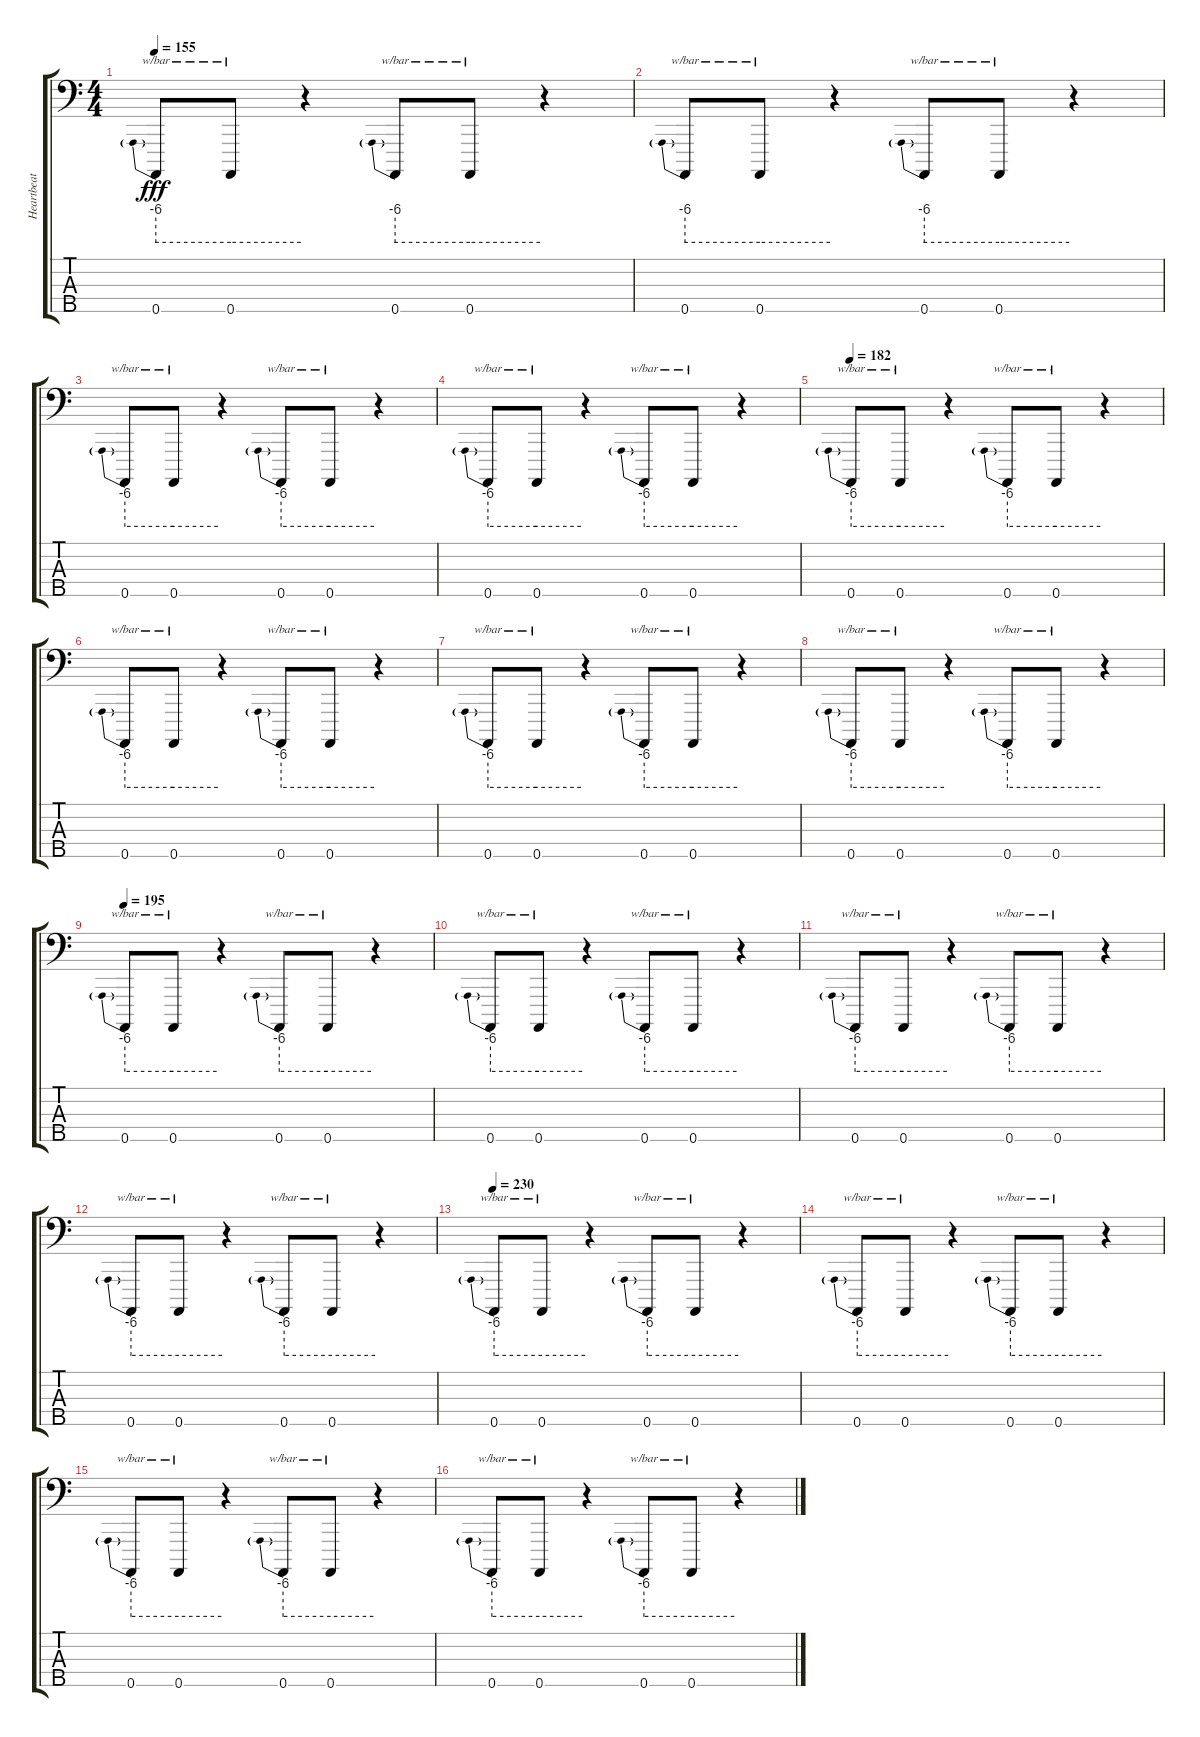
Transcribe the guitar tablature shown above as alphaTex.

\track ("Heartbeat" "Heartbeat") {instrument acousticbass}
\staff {score tabs}
\tuning (G2 D2 A1 E1 A0) {hide}
\ts (4 4)
\tempo 155
\clef f4
\ks c
0.5.8{tbe (predive default 0 -24 60 -24) dy fff} 0.5.8{tbe (hold default 0 -24 60 -24)} r.4 0.5.8{tbe (predive default 0 -24 60 -24)} 0.5.8{tbe (hold default 0 -24 60 -24)} r.4 |
0.5.8{tbe (predive default 0 -24 60 -24)} 0.5.8{tbe (hold default 0 -24 60 -24)} r.4 0.5.8{tbe (predive default 0 -24 60 -24)} 0.5.8{tbe (hold default 0 -24 60 -24)} r.4 |
0.5.8{tbe (predive default 0 -24 60 -24)} 0.5.8{tbe (hold default 0 -24 60 -24)} r.4 0.5.8{tbe (predive default 0 -24 60 -24)} 0.5.8{tbe (hold default 0 -24 60 -24)} r.4 |
0.5.8{tbe (predive default 0 -24 60 -24)} 0.5.8{tbe (hold default 0 -24 60 -24)} r.4 0.5.8{tbe (predive default 0 -24 60 -24)} 0.5.8{tbe (hold default 0 -24 60 -24)} r.4 |
\tempo 182
0.5.8{tbe (predive default 0 -24 60 -24)} 0.5.8{tbe (hold default 0 -24 60 -24)} r.4 0.5.8{tbe (predive default 0 -24 60 -24)} 0.5.8{tbe (hold default 0 -24 60 -24)} r.4 |
0.5.8{tbe (predive default 0 -24 60 -24)} 0.5.8{tbe (hold default 0 -24 60 -24)} r.4 0.5.8{tbe (predive default 0 -24 60 -24)} 0.5.8{tbe (hold default 0 -24 60 -24)} r.4 |
0.5.8{tbe (predive default 0 -24 60 -24)} 0.5.8{tbe (hold default 0 -24 60 -24)} r.4 0.5.8{tbe (predive default 0 -24 60 -24)} 0.5.8{tbe (hold default 0 -24 60 -24)} r.4 |
0.5.8{tbe (predive default 0 -24 60 -24)} 0.5.8{tbe (hold default 0 -24 60 -24)} r.4 0.5.8{tbe (predive default 0 -24 60 -24)} 0.5.8{tbe (hold default 0 -24 60 -24)} r.4 |
\tempo 195
0.5.8{tbe (predive default 0 -24 60 -24)} 0.5.8{tbe (hold default 0 -24 60 -24)} r.4 0.5.8{tbe (predive default 0 -24 60 -24)} 0.5.8{tbe (hold default 0 -24 60 -24)} r.4 |
0.5.8{tbe (predive default 0 -24 60 -24)} 0.5.8{tbe (hold default 0 -24 60 -24)} r.4 0.5.8{tbe (predive default 0 -24 60 -24)} 0.5.8{tbe (hold default 0 -24 60 -24)} r.4 |
0.5.8{tbe (predive default 0 -24 60 -24)} 0.5.8{tbe (hold default 0 -24 60 -24)} r.4 0.5.8{tbe (predive default 0 -24 60 -24)} 0.5.8{tbe (hold default 0 -24 60 -24)} r.4 |
0.5.8{tbe (predive default 0 -24 60 -24)} 0.5.8{tbe (hold default 0 -24 60 -24)} r.4 0.5.8{tbe (predive default 0 -24 60 -24)} 0.5.8{tbe (hold default 0 -24 60 -24)} r.4 |
\tempo 230
0.5.8{tbe (predive default 0 -24 60 -24)} 0.5.8{tbe (hold default 0 -24 60 -24)} r.4 0.5.8{tbe (predive default 0 -24 60 -24)} 0.5.8{tbe (hold default 0 -24 60 -24)} r.4 |
0.5.8{tbe (predive default 0 -24 60 -24)} 0.5.8{tbe (hold default 0 -24 60 -24)} r.4 0.5.8{tbe (predive default 0 -24 60 -24)} 0.5.8{tbe (hold default 0 -24 60 -24)} r.4 |
0.5.8{tbe (predive default 0 -24 60 -24)} 0.5.8{tbe (hold default 0 -24 60 -24)} r.4 0.5.8{tbe (predive default 0 -24 60 -24)} 0.5.8{tbe (hold default 0 -24 60 -24)} r.4 |
0.5.8{tbe (predive default 0 -24 60 -24)} 0.5.8{tbe (hold default 0 -24 60 -24)} r.4 0.5.8{tbe (predive default 0 -24 60 -24)} 0.5.8{tbe (hold default 0 -24 60 -24)} r.4
